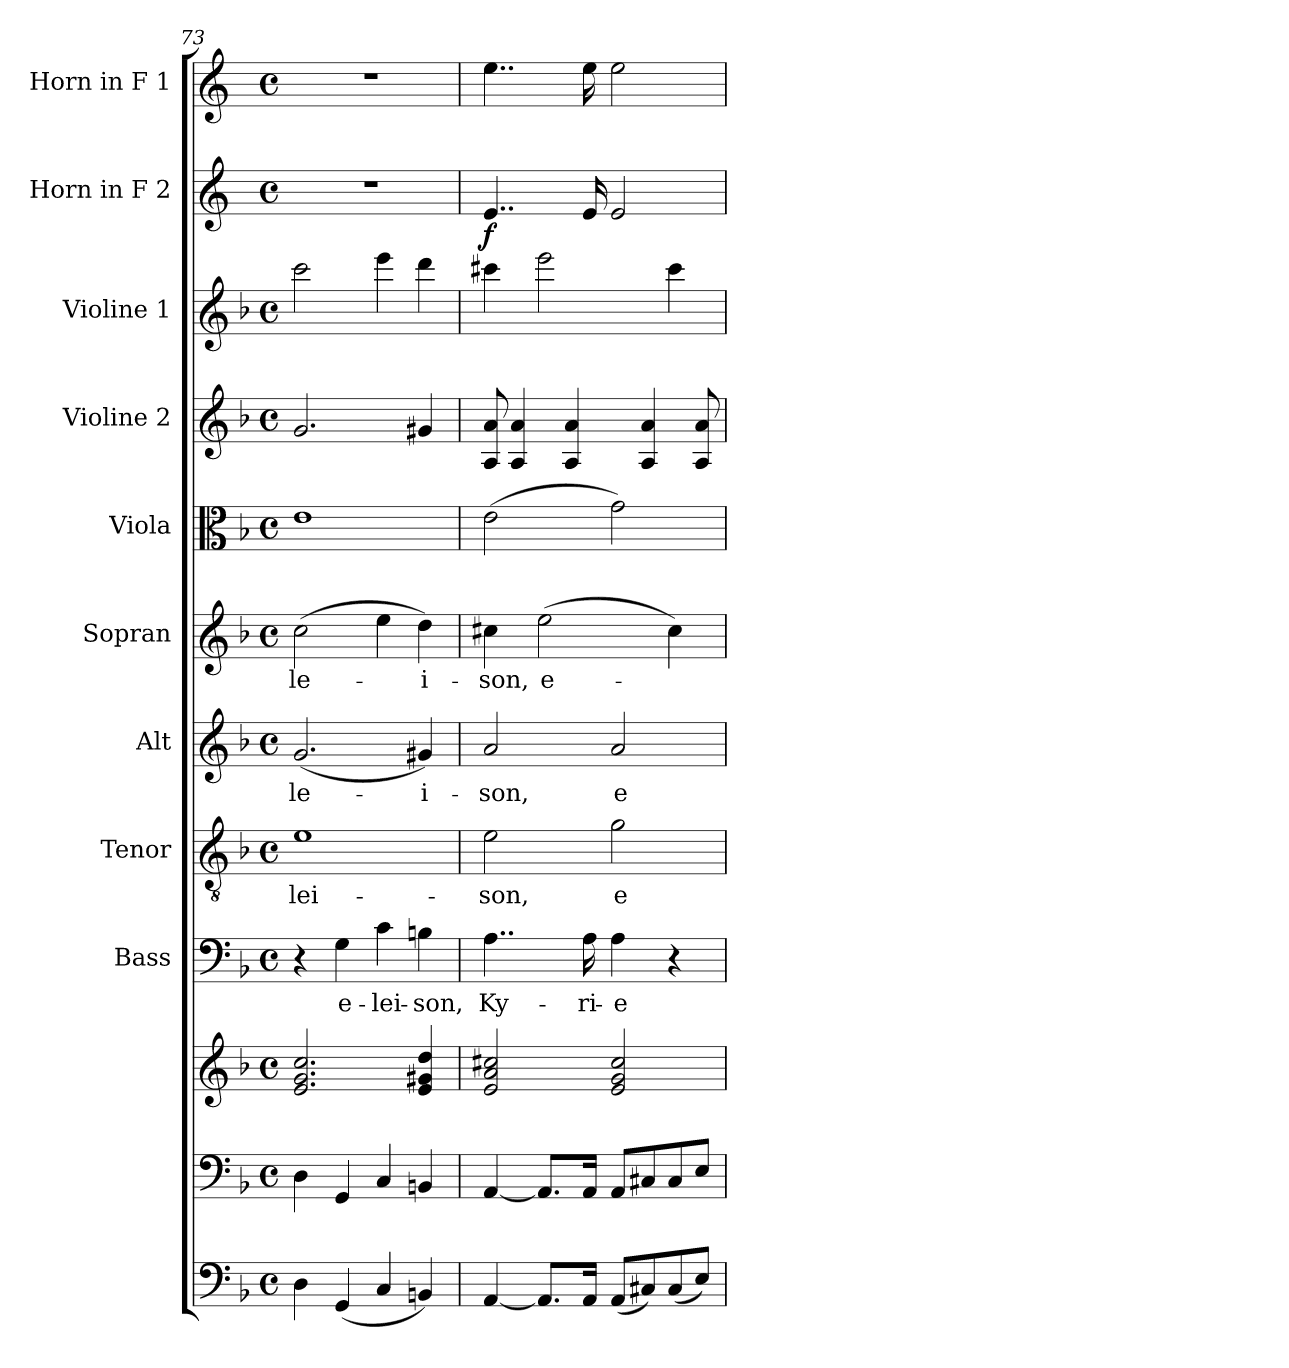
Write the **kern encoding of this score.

**kern	**kern	**kern	**kern	**text	**kern	**text	**kern	**text	**kern	**text	**kern	**kern	**kern	**kern	**dynam	**kern
*part11	*part10	*part10	*part9	*part9	*part8	*part8	*part7	*part7	*part6	*part6	*part5	*part4	*part3	*part2	*part2	*part1
*staff12	*staff11	*staff10	*staff9	*staff9	*staff8	*staff8	*staff7	*staff7	*staff6	*staff6	*staff5	*staff4	*staff3	*staff2	*staff2	*staff1
*	*	*	*I"Bass	*	*I"Tenor	*	*I"Alt	*	*I"Sopran	*	*I"Viola	*I"Violine 2	*I"Violine 1	*I"Horn in F 2	*	*I"Horn in F 1
*	*	*	*I'B.	*	*I'T.	*	*I'A.	*	*I'S.	*	*I'Vla.	*I'Vl. 2	*I'Vl. 1	*	*	*
*clefF4	*clefF4	*clefG2	*clefF4	*	*clefGv2	*	*clefG2	*	*clefG2	*	*clefC3	*clefG2	*clefG2	*clefG2	*	*clefG2
*ITrd7c12	*	*	*	*	*	*	*	*	*	*	*	*	*	*ITrd4c7	*	*ITrd4c7
*k[b-]	*k[b-]	*k[b-]	*k[b-]	*	*k[b-]	*	*k[b-]	*	*k[b-]	*	*k[b-]	*k[b-]	*k[b-]	*k[b-]	*	*k[b-]
*F:	*F:	*F:	*F:	*	*F:	*	*F:	*	*F:	*	*F:	*F:	*F:	*F:	*	*F:
*M4/4	*M4/4	*M4/4	*M4/4	*	*M4/4	*	*M4/4	*	*M4/4	*	*M4/4	*M4/4	*M4/4	*M4/4	*	*M4/4
*met(c)	*met(c)	*met(c)	*met(c)	*	*met(c)	*	*met(c)	*	*met(c)	*	*met(c)	*met(c)	*met(c)	*met(c)	*	*met(c)
=73	=73	=73	=73	=73	=73	=73	=73	=73	=73	=73	=73	=73	=73	=73	=73	=73
!	!	!	!	!	!	!LO:LY:b	!	!LO:LY:b	!	!LO:LY:b	!	!	!	!	!	!
4DD\	4D\	2.e/ 2.g/ 2.cc/	4r	.	1e	-lei-	(<2.g/	-le-	(>2cc\	-le-	1e	2.g/	2ccc\	1r	.	1r
!	!	!	!	!LO:LY:b	!	!	!	!	!	!	!	!	!	!	!	!
(<4GGG/	4GG/	.	4G\	e-	.	.	.	.	.	.	.	.	.	.	.	.
!	!	!	!	!LO:LY:b	!	!	!	!	!	!	!	!	!	!	!	!
4CC/	4C/	.	4c\	-lei-	.	.	.	.	4ee\	.	.	.	4eee\	.	.	.
!	!	!	!	!LO:LY:b	!	!	!	!LO:LY:b	!	!LO:LY:b	!	!	!	!	!	!
4BBBn/)	4BBn/	4e/ 4g#X/ 4dd/	4Bn\	-son,	.	.	4g#X/)	-i-	4dd\)	-i-	.	4g#X/	4ddd\	.	.	.
!!LO:PB:g=z
=74	=74	=74	=74	=74	=74	=74	=74	=74	=74	=74	=74	=74	=74	=74	=74	=74
!	!	!	!	!LO:LY:b	!	!LO:LY:b	!	!LO:LY:b	!	!LO:LY:b	!	!	!	!	!LO:DY:b	!
[4AAA/	[4AA/	2e/ 2a/ 2cc#X/	4..A\	Ky-	2e\	-son,	2a/	-son,	4cc#X\	-son,	(>2e\	8A/ 8a/	4ccc#X\	4..A/	f	4..a\
.	.	.	.	.	.	.	.	.	.	.	.	4A/ 4a/	.	.	.	.
!	!	!	!	!	!	!	!	!	!	!LO:LY:b	!	!	!	!	!	!
8.AAA/L]	8.AA/L]	.	.	.	.	.	.	.	(>2ee\	e-	.	.	2eee\	.	.	.
.	.	.	.	.	.	.	.	.	.	.	.	4A/ 4a/	.	.	.	.
!	!	!	!	!LO:LY:b	!	!	!	!	!	!	!	!	!	!	!	!
16AAA/Jk	16AA/Jk	.	16A\	-ri-	.	.	.	.	.	.	.	.	.	16A/	.	16a\
!	!	!	!	!LO:LY:b	!	!LO:LY:b	!	!LO:LY:b	!	!	!	!	!	!	!	!
(<8AAA/L	8AA/L	2e/ 2g/ 2cc#/	4A\	-e	2g\	e-	2a/	e-	.	.	2g\)	.	.	2A/	.	2a\
8CC#X/)	8C#X/	.	.	.	.	.	.	.	.	.	.	4A/ 4a/	.	.	.	.
(<8CC#/	8C#/	.	4r	.	.	.	.	.	4cc#\)	.	.	.	4ccc#\	.	.	.
8EE/J)	8E/J	.	.	.	.	.	.	.	.	.	.	8A/ 8a/	.	.	.	.
=	=	=	=	=	=	=	=	=	=	=	=	=	=	=	=	=
*-	*-	*-	*-	*-	*-	*-	*-	*-	*-	*-	*-	*-	*-	*-	*-	*-
